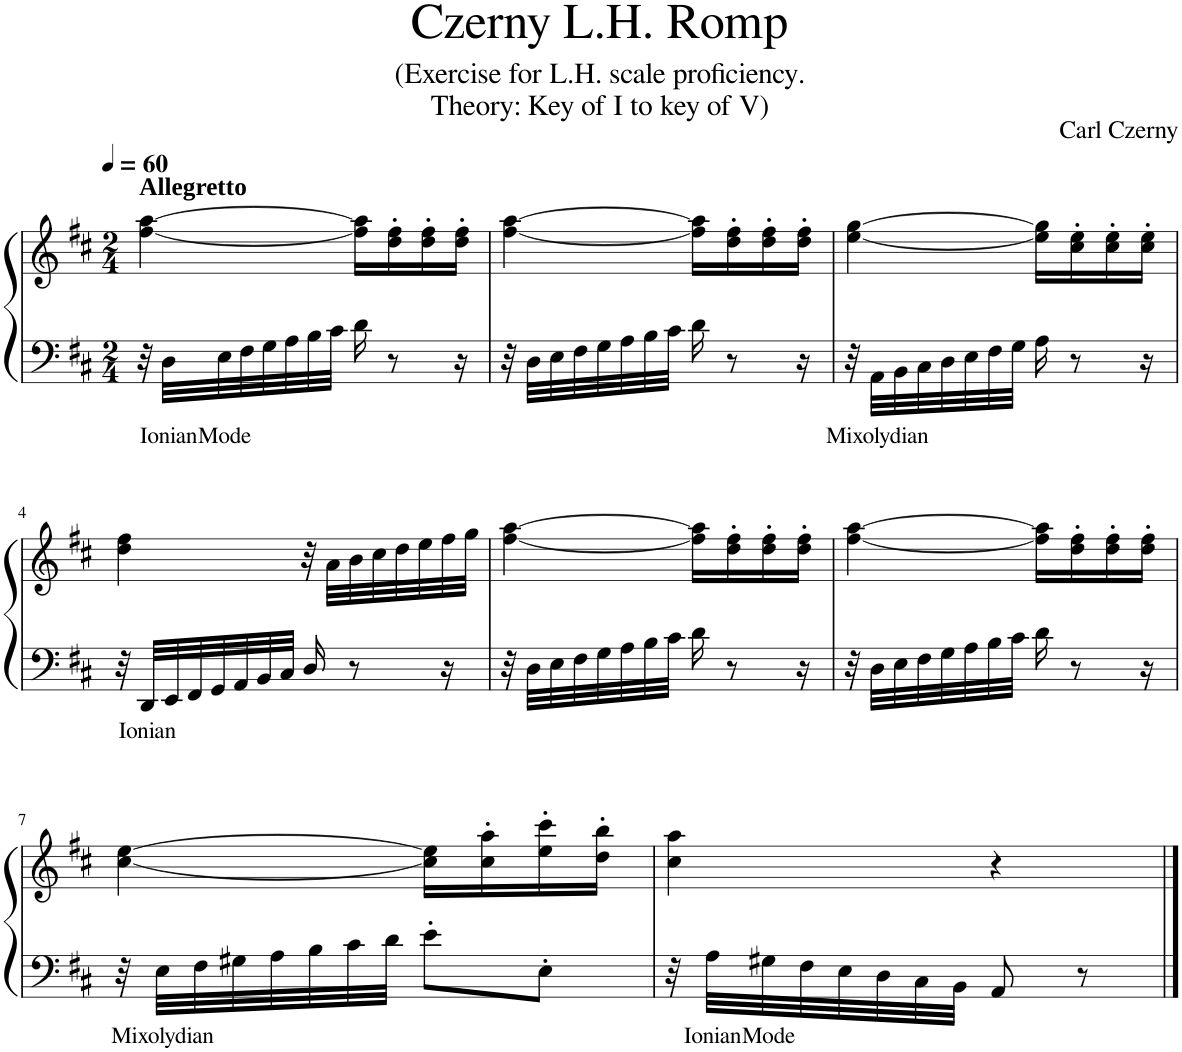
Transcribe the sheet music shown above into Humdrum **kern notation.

**kern	**text	**kern
*part1	*part1	*part1
*staff2	*staff2	*staff1
*I"Piano	*	*
*I'Pno.	*	*
*clefF4	*	*clefG2
*k[f#c#]	*	*k[f#c#]
*M2/4	*	*M2/4
*MM60	*	*MM60
=1	=1	=1
!	!	!LO:TX:a:B:t=Allegretto
32r	.	[<4ff#\ [>4aa\
!	!LO:LY:b	!
32D\LLL	Ionian	.
!	!LO:LY:b	!
32E\	Mode	.
32F#\	.	.
32G\	.	.
32A\	.	.
32B\	.	.
32c#\JJJ	.	.
16d\	.	16ff#\] 16aa\]LL
8r	.	16dd\' 16ff#\'
.	.	16dd\' 16ff#\'
16r	.	16dd\' 16ff#\'JJ
=2	=2	=2
32r	.	[<4ff#\ [>4aa\
32D\LLL	.	.
32E\	.	.
32F#\	.	.
32G\	.	.
32A\	.	.
32B\	.	.
32c#\JJJ	.	.
16d\	.	16ff#\] 16aa\]LL
8r	.	16dd\' 16ff#\'
.	.	16dd\' 16ff#\'
16r	.	16dd\' 16ff#\'JJ
=3	=3	=3
32r	.	[<4ee\ [>4gg\
!	!LO:LY:b	!
32AA\LLL	Mixolydian	.
32BB\	.	.
32C#\	.	.
32D\	.	.
32E\	.	.
32F#\	.	.
32G\JJJ	.	.
16A\	.	16ee\] 16gg\]LL
8r	.	16cc#\' 16ee\'
.	.	16cc#\' 16ee\'
16r	.	16cc#\' 16ee\'JJ
!!LO:LB:g=z
=4	=4	=4
32r	.	4dd\ 4ff#\
!	!LO:LY:b	!
32DD/LLL	Ionian	.
32EE/	.	.
32FF#/	.	.
32GG/	.	.
32AA/	.	.
32BB/	.	.
32C#/JJJ	.	.
16D/	.	32r
.	.	32a\LLL
8r	.	32b\
.	.	32cc#\
.	.	32dd\
.	.	32ee\
16r	.	32ff#\
.	.	32gg\JJJ
=5	=5	=5
32r	.	[<4ff#\ [>4aa\
32D\LLL	.	.
32E\	.	.
32F#\	.	.
32G\	.	.
32A\	.	.
32B\	.	.
32c#\JJJ	.	.
16d\	.	16ff#\] 16aa\]LL
8r	.	16dd\' 16ff#\'
.	.	16dd\' 16ff#\'
16r	.	16dd\' 16ff#\'JJ
=6	=6	=6
32r	.	[<4ff#\ [>4aa\
32D\LLL	.	.
32E\	.	.
32F#\	.	.
32G\	.	.
32A\	.	.
32B\	.	.
32c#\JJJ	.	.
16d\	.	16ff#\] 16aa\]LL
8r	.	16dd\' 16ff#\'
.	.	16dd\' 16ff#\'
16r	.	16dd\' 16ff#\'JJ
!!LO:LB:g=z
=7	=7	=7
32r	.	[<4cc#\ [>4ee\
!	!LO:LY:b	!
32E\LLL	Mixolydian	.
32F#\	.	.
32G#X\	.	.
32A\	.	.
32B\	.	.
32c#\	.	.
32d\JJJ	.	.
8e'\L	.	16cc#\] 16ee\]LL
.	.	16cc#\' 16aa\'
8E'\J	.	16ee\' 16ccc#\'
.	.	16dd\' 16bb\'JJ
=8	=8	=8
32r	.	4cc#\ 4aa\
!	!LO:LY:b	!
32A\LLL	Ionian	.
!	!LO:LY:b	!
32G#X\	Mode	.
32F#\	.	.
32E\	.	.
32D\	.	.
32C#\	.	.
32BB\JJJ	.	.
8AA/	.	4r
8r	.	.
==	==	==
*-	*-	*-
